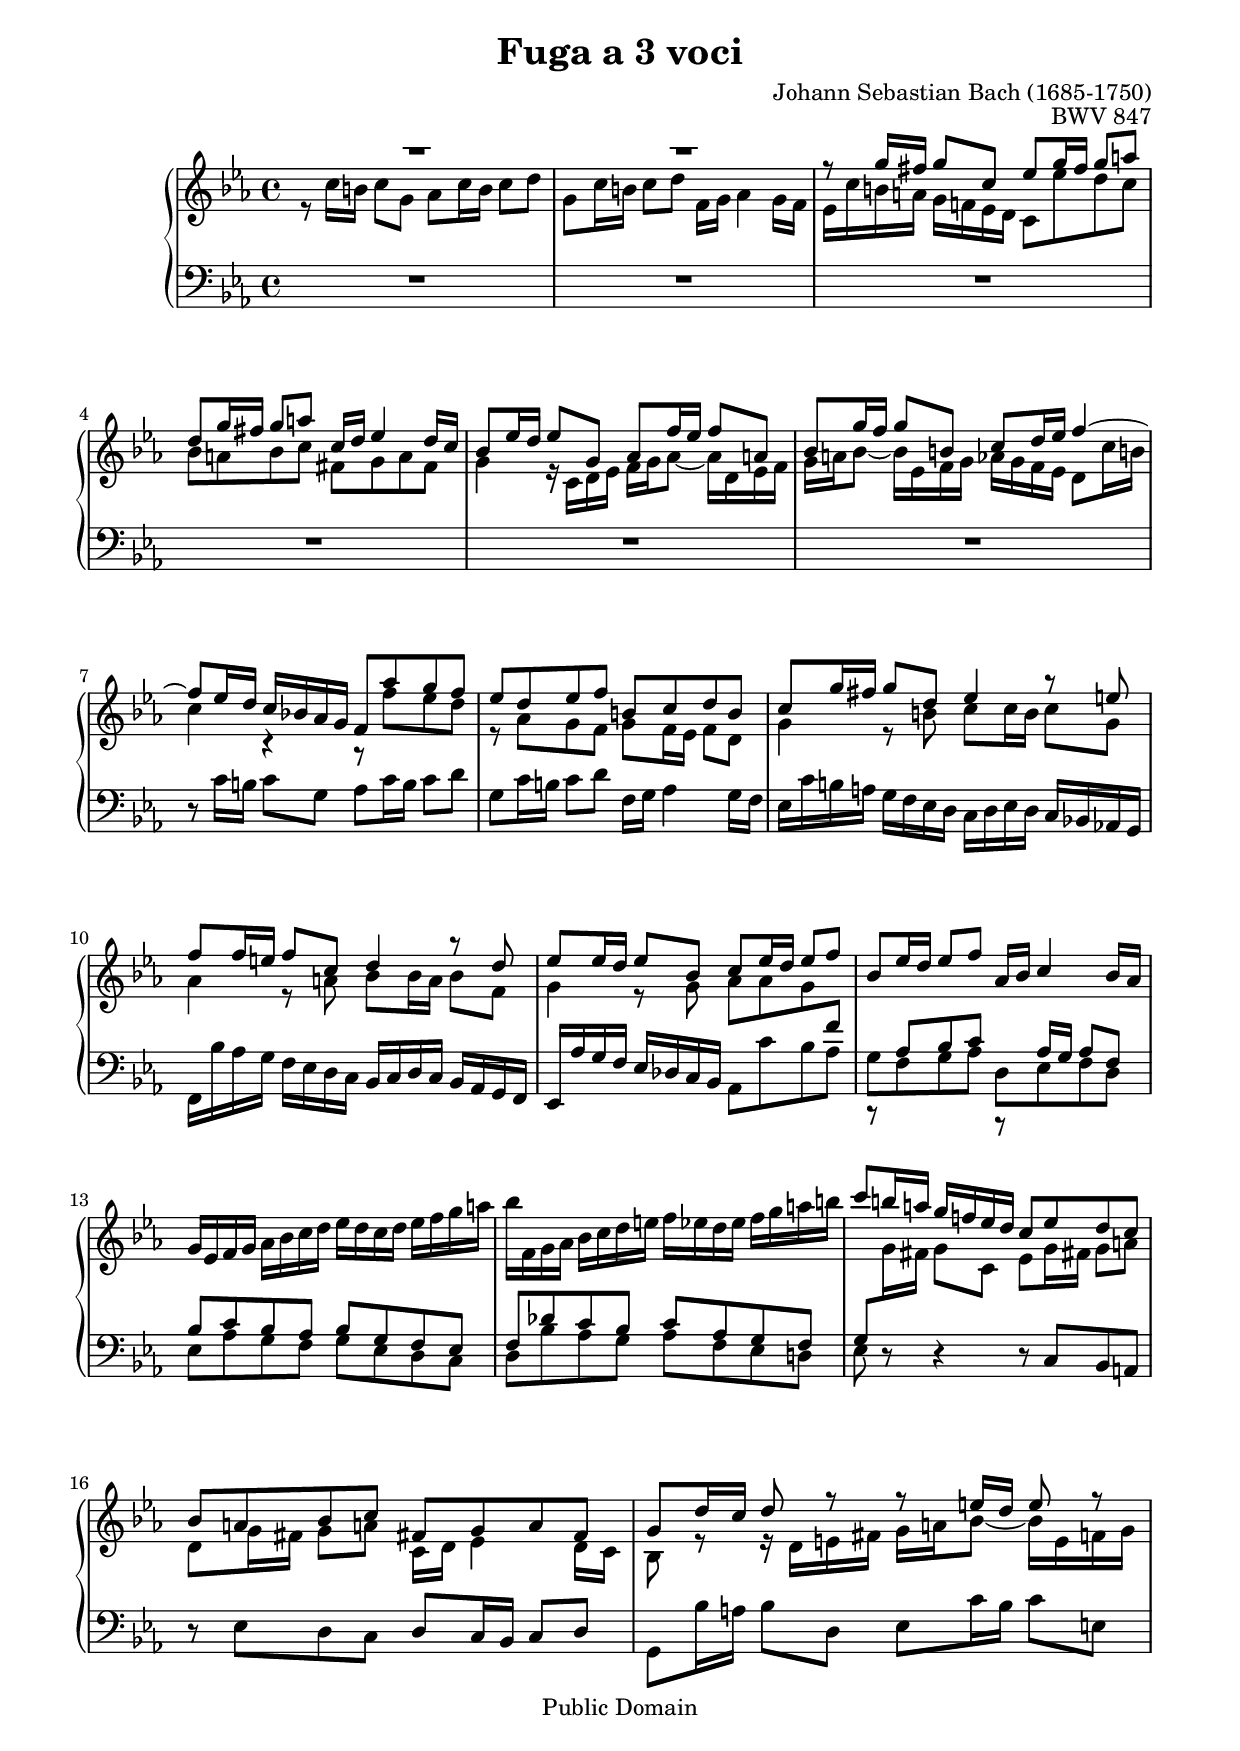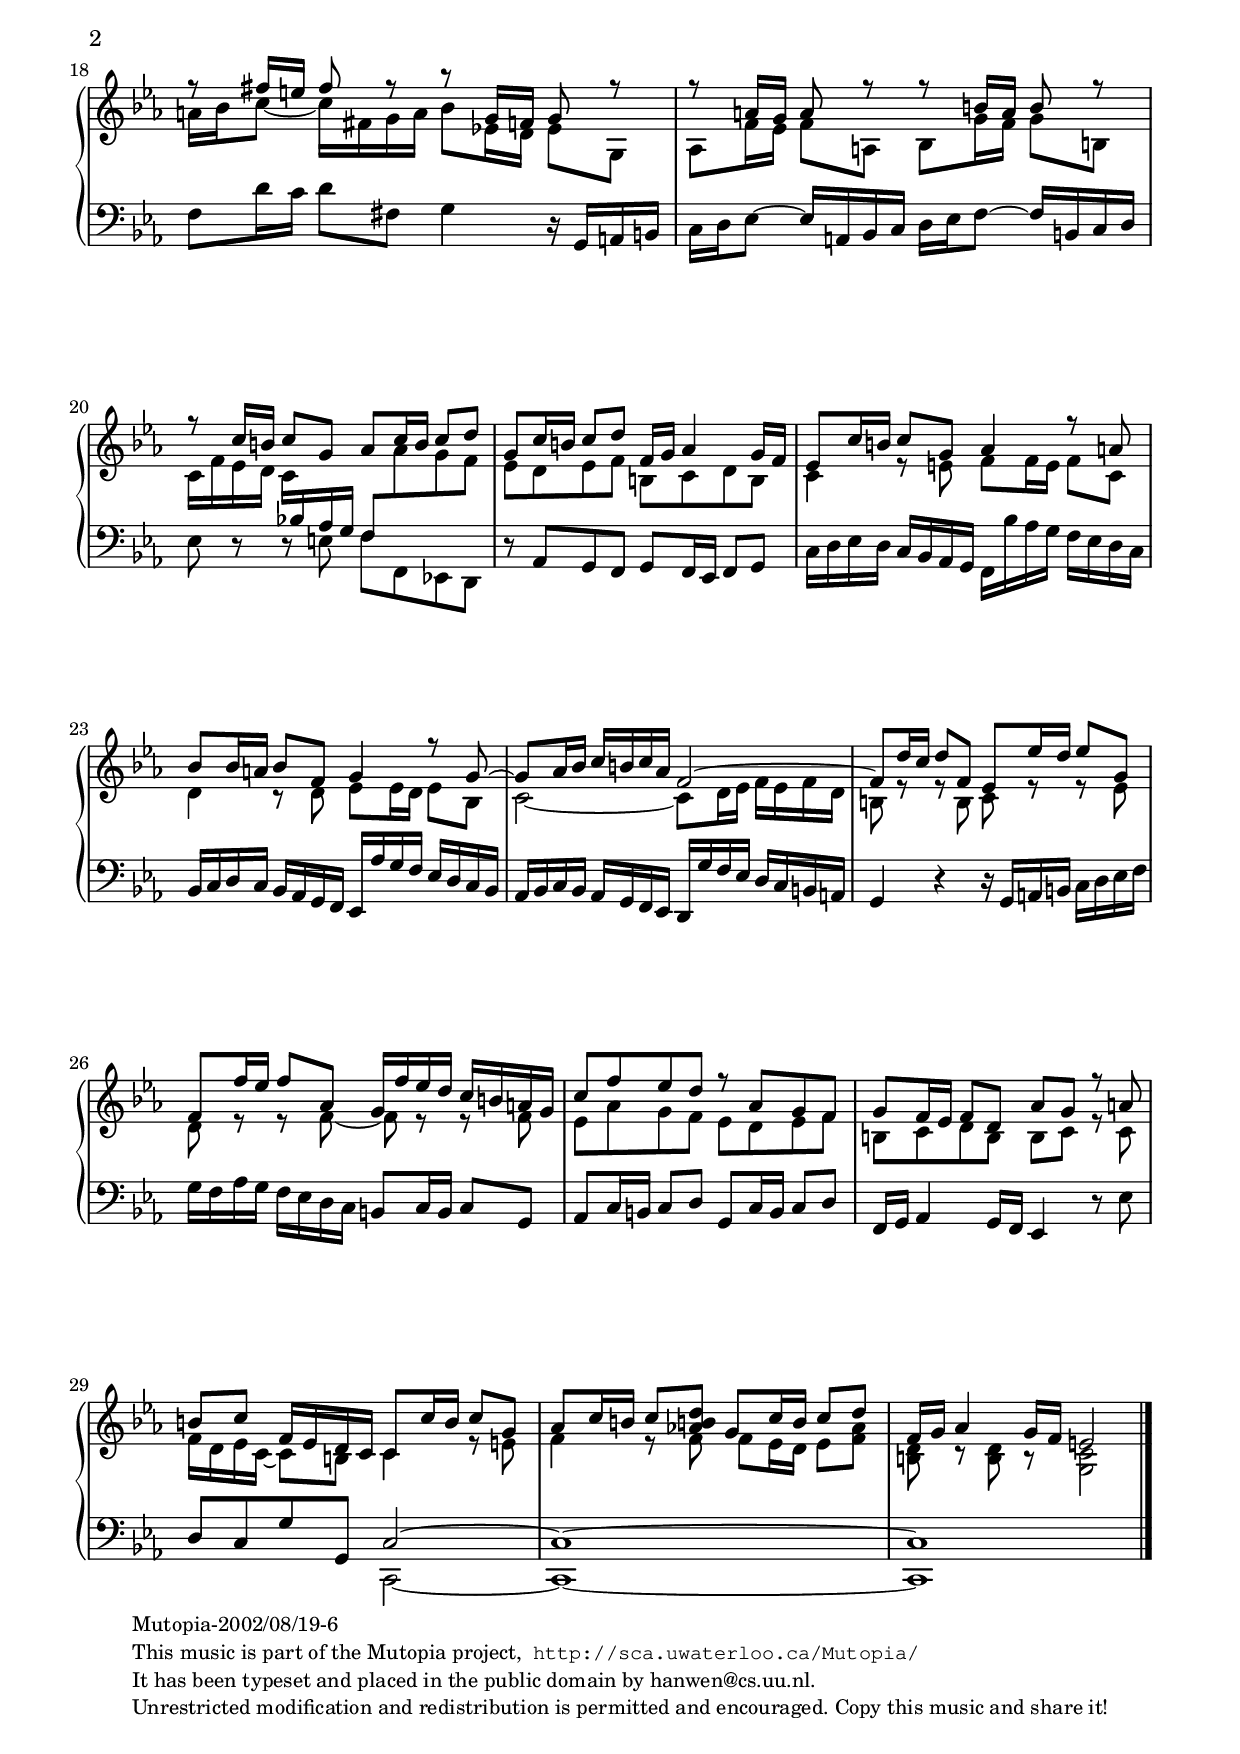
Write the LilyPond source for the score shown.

\header {
    title = "Fuga a 3 voci"
    opus = "BWV 847-Fuga"
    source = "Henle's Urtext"
    composer = "Johann Sebastian Bach (1685-1750)"
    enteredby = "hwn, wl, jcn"

				% mutopia headers.
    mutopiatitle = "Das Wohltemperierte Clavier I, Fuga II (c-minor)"
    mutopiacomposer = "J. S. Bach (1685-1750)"
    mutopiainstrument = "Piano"
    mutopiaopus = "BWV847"
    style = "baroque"
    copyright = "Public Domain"
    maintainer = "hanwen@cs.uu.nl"
    %% TODO: handle \footer, \head[er] properly
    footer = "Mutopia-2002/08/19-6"

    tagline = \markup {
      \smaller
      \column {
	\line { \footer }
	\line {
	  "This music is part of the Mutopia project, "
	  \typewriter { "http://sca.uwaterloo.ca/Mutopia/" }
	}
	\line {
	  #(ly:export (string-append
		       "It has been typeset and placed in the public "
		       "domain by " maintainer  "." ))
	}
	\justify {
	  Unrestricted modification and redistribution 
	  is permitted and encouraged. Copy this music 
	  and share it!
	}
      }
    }
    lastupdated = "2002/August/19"
  }



\version "2.7.39"




dux = \context Voice = "two"  \relative c''{
    \voiceTwo
    \clef violin

    r8 c16 b c8 g as c16 b c8 d |
    g, c16 b c8 d f,16 g as4 g16 f |
    es c' b a g f! es d c8 es' d c | 
    bes a bes c fis, g a fis |
    %%5
    g4 r16 c, d es f g as8~ as16 d, es f |
    g a bes8 ~ bes16 es, f g as g f es d8 c'16 b! |  
				% forced accident!
    c4 r4 r8 f es d |
    r8 as g f g f16 es f8 d | 
    g4 r8 b c c16 b c8 g |
    %%10 
    as4 r8 a bes bes16 a bes8 f |
    g4 r8 g as as g
    \change Staff = bass \stemUp 
    f |
    r8 
    as, bes c r8 as16 g as8 f8 |
    bes8 c bes as bes g f es |
    f des' c bes c as g f |
    %%15
    g8
    \change Staff = treble
    \stemDown

    g'16 fis g8 c, 
    es
    g16 fis! g8 a |
    d, g16 fis g8 a! c,16 d es4 d16 c |  % forced accident!
    bes8 r8 r16 d e fis g a bes8 ~ bes16 e, f g |
    a bes c8 ~ c16 fis,16 g a bes8 es,!16 d es8 g, |
    as f'16 es f8 a,8 bes g'16 f g8 b, |
    %%20
    c16 f es d
    c
    \change Staff = bass
    \stemUp
    bes! as g 
    f8 \change Staff = treble
    \stemDown
    as' g f |
    es d es f b, c d b |
    c4 r8 e8 f f16 e f8 c |
    d4 r8 d8 es8 es16 d es8 bes |
    c2 ~ c8 d16 es f es f d |
    %%25
    b8 r8 r b c r r es |
    d r r f ~ f r r f |
    es as g f es d es f |
    b, c d b b c r c |
    f16 d es c ~ c8 b c4 r8 e |
    %%30
    f4 r8 f f es16 d es8 <f as> |
    <b, d> r <b d> r <g c>2 |
}


comes = \context Voice = "one"  \relative c'' {
    \voiceOne
    \override MultiMeasureRest  #'staff-position = #6 
    R1 |
    R1 |
    r8 g'16 fis g8 c, es g16 fis g8 a |
    d,8 g16 fis g8 a c,16 d es4 d16 c |
    %%5
    bes8 es16 d es8 g,8 as f'16 es f8 a, 
    bes8 g'16 f g8 b, c8 d16 es f4 ~ |
    f8 es16 d c16 bes ! as g f8 as' g f 
    es d es f b, c d b |
    c g'16 fis g8 d es4 r8 e8 |
    %%10 
    f f16 e f8 c8 d4 r8 d |
    es8 es16 d es8 bes c es16 d es8 f |
    bes, es16 d es8 f as,16 bes c4 bes16 as |
    \stemNeutral g16 es f g as bes c d es d c d es f g a |
    bes f, g as bes c d e f es d es f g a b |
    %%15
    \stemUp c8 b16 a g f! es d c8 es d c |
    bes a bes c fis,! g a fis |    % forced accident
    g8 d'16 c d8 r8 r8 e16 d e8 r8 |
    r fis16 e fis8 r r g,16 f g8 r8 |
    r8 a16 g a8 r r b16 a b8 r |
    %%20
    r8 c16 b c8 g as c16 b c8 d |
    g, c16 b c8 d f,16 g as4 g16 f |
    es8 c'16 b c8 g as4 r8 a |
    bes8 bes16 a bes8 f8 g4 r8 g ~ |
    g as16 bes c b c as f2 ~ |
    %%25
    f8 d'16 c d8 f, es es'16 d es8 g, |
    f f'16 es f8 as, g16 f' es d c b a g |
    c8 f es d r as g f |
    g f16 es f8 d as' g r a |
    b c f,16 es d c c8 c'16 b c8 g |
    %%30
    as c16 b c8 <d b ! as !> g,8 c16 b c8 d |
    f,16 g as4 g16 f e2 |
}

bassdux = \context Voice = "three"  \relative c' {
    \clef bass
    R1 |
    R |
    R |
    R |
    %%5
    R |
    R1 |
    r8 c16 b c8 g as c16 b c8 d |
    g, c16 b c8 d f,16 g as4 g16 f | 
    es c' b a g f es d c d es d c bes! as! g |
				% -> \classic_accidentals
    %%10
    f bes' as g f es d c bes c d c bes as g f |
    es as' g f es des c bes as8 c' bes as |
    g8 f g as d, es f d |
    es as g f g es d c |
    d bes' as g as f es d! |
    %%15
    es8 r8 r4 r8 c bes a |
    r es' d c d c16 bes c8 d |
    g,8 bes'16 a bes8 d, es c'16 bes c8 e, |
    f d'16 c d8 fis, g4 r16 g, a b |
    c16 d es8~ es16 a, bes c d es f8~ f16 b, c d |
    %%20 
    es8 r r e \stemNeutral \stemDown f f, es! d \stemNeutral |
    r as' g f g f16 es f8 g |
    c16 d es d c bes as g f bes' as g f es d c |
    bes c d c bes as g f es as' g f es d c bes |
    as bes c bes as g f es d g' f es d c b a |
    %%25
    g4 r4 r16 g a b c d es f |
    g f as g f es d c b8 c16 b c8 g |
    as c16 b c8 d g, c16 b c8 d |
    f,16 g as4 g16 f es4 r8 es' |
    d c g' g, 
    %%30
    << {  c2 ~ | c1 ~ | c1 } \\
       {   c,2 ~ | c1 ~ | c1 }
   >> 
}


\book {
    \score {

	\context Score \with
	{
	    \override SpacingSpanner #'spacing-increment = #1.0
	    \override SpacingSpanner #'shortest-duration-space = #1.9	
	} \context PianoStaff << 
	    \override Score.TimeSignature  #'style = #'C
	    \context Staff = "treble" <<
		\key c \minor
		\dux
		{ \comes \bar "|." }
		\time 4/4
	    >>
	    \context Staff = "bass" <<
		\key c \minor
		\bassdux
	    >>
	>>

	\header{
	    opus = "BWV 847"
	}
	\layout {}
	\midi {
	    \tempo 4 =84
	}
    }
    \paper {
	line-width = 18.0 \cm
	ragged-last-bottom = ##f
    }
}
